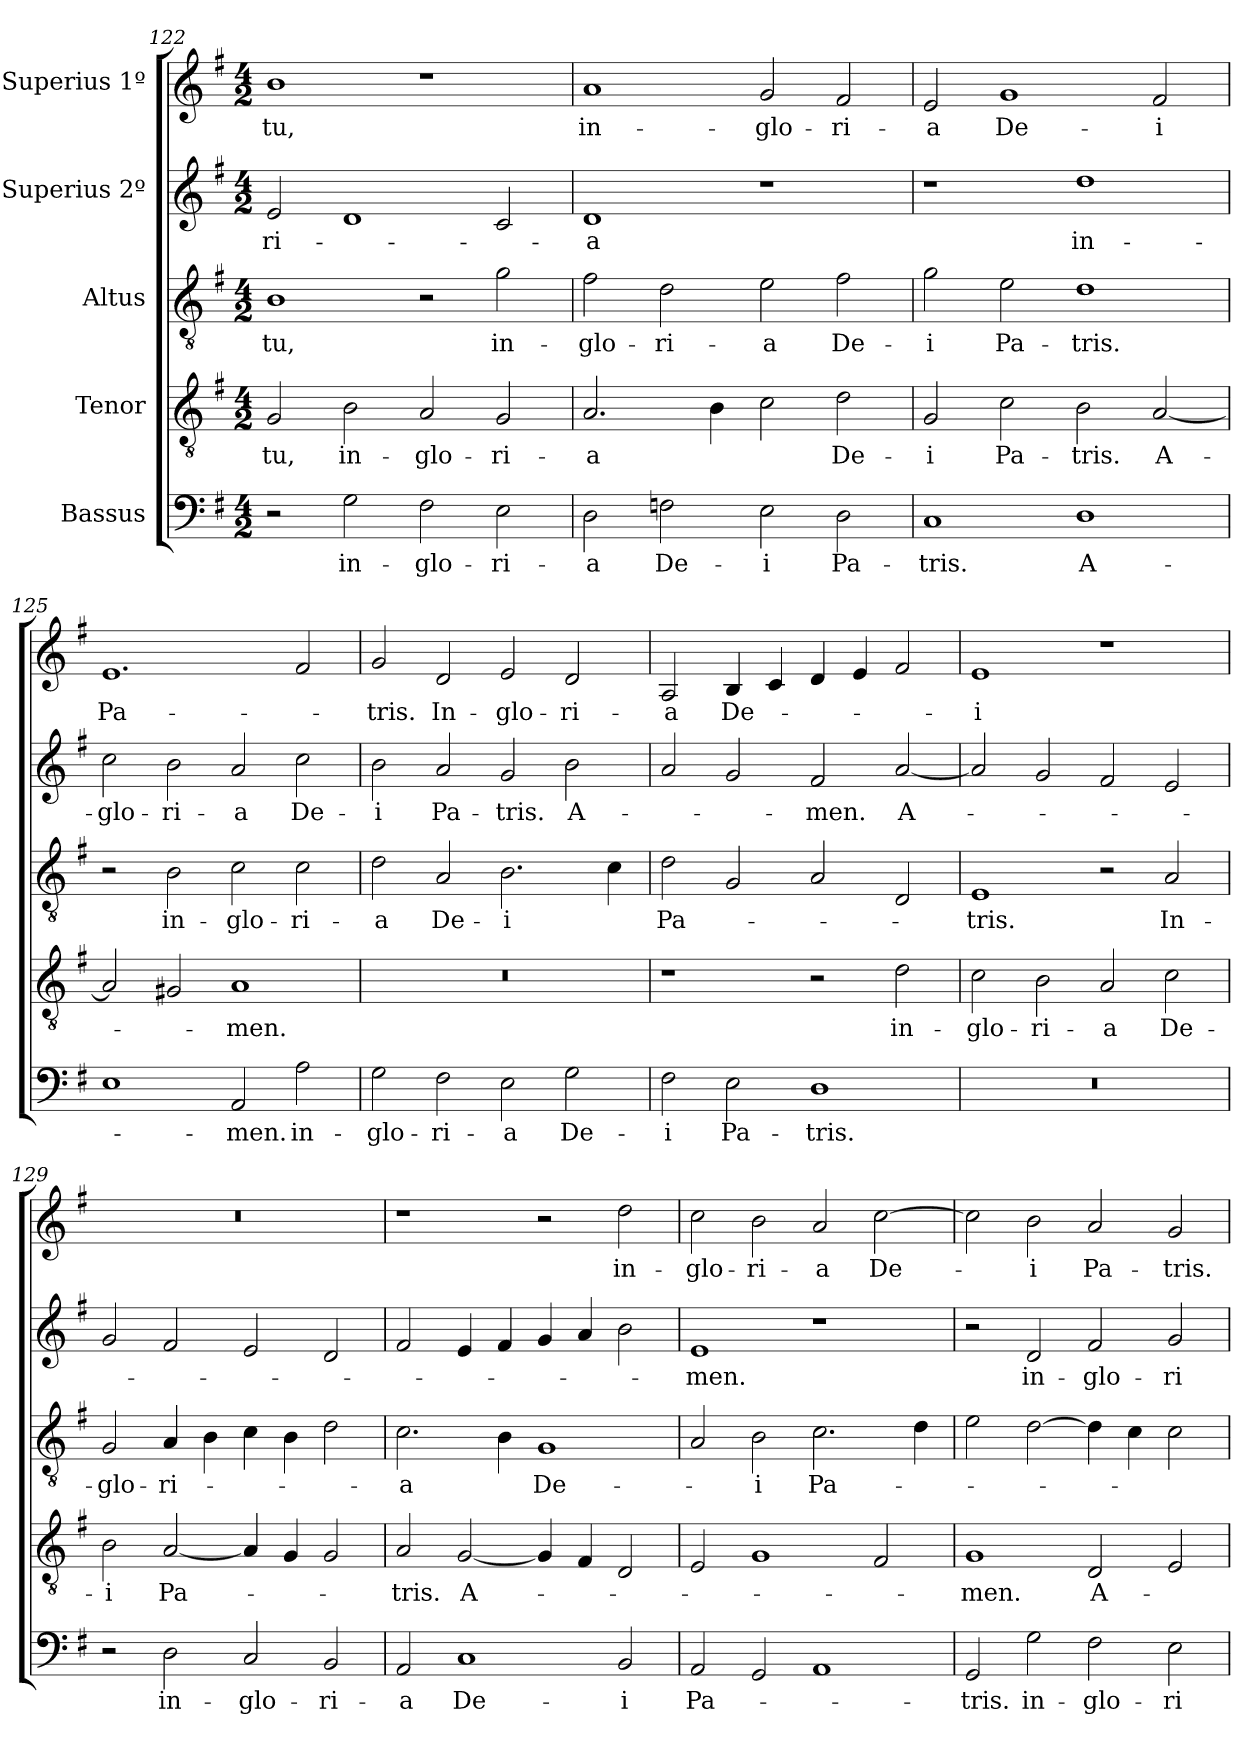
**kern	**text	**kern	**text	**kern	**text	**kern	**text	**kern	**text
*part5	*part5	*part4	*part4	*part3	*part3	*part2	*part2	*part1	*part1
*staff5	*staff5	*staff4	*staff4	*staff3	*staff3	*staff2	*staff2	*staff1	*staff1
*I"Bassus	*	*I"Tenor	*	*I"Altus	*	*I"Superius 2º	*	*I"Superius 1º	*
*clefF4	*	*clefGv2	*	*clefGv2	*	*clefG2	*	*clefG2	*
*k[f#]	*	*k[f#]	*	*k[f#]	*	*k[f#]	*	*k[f#]	*
*M4/2	*	*M4/2	*	*M4/2	*	*M4/2	*	*M4/2	*
=122	=122	=122	=122	=122	=122	=122	=122	=122	=122
2r	.	2G/	-tu,	1B\	-tu,	2e/	-ri-	1b\	-tu,
2G\	in-	2B\	in-	.	.	1d/	.	.	.
2F#\	glo-	2A/	glo-	2r	.	.	.	1r	.
2E\	-ri-	2G/	-ri-	2g\	in-	2c/	.	.	.
=123	=123	=123	=123	=123	=123	=123	=123	=123	=123
2D\	-a	2.A/	-a	2f#\	glo-	1d/	-a	1a/	in-
2Fn\	De-	.	.	2d\	-ri-	.	.	.	.
.	.	4B\	.	.	.	.	.	.	.
2E\	-i	2c\	.	2e\	-a	1r	.	2g/	glo-
2D\	Pa-	2d\	De-	2f#\	De-	.	.	2f#/	-ri-
=124	=124	=124	=124	=124	=124	=124	=124	=124	=124
1C/	-tris.	2G/	-i	2g\	-i	1r	.	2e/	-a
.	.	2c\	Pa-	2e\	Pa-	.	.	1g/	De-
1D\	A-	2B\	-tris.	1d\	-tris.	1dd\	in-	.	.
.	.	[2A/	A-	.	.	.	.	2f#/	-i
=125	=125	=125	=125	=125	=125	=125	=125	=125	=125
1E\	.	2A/]	.	2r	.	2cc\	glo-	1.e/	Pa-
.	.	2G#X/	.	2B\	in-	2b\	-ri-	.	.
2AA/	-men.	1A/	-men.	2c\	glo-	2a/	-a	.	.
2A\	in-	.	.	2c\	-ri-	2cc\	De-	2f#/	.
=126	=126	=126	=126	=126	=126	=126	=126	=126	=126
2G\	glo-	0r	.	2d\	-a	2b\	-i	2g/	-tris.
2F#\	-ri-	.	.	2A/	De-	2a/	Pa-	2d/	In-
2E\	-a	.	.	2.B\	-i	2g/	-tris.	2e/	glo-
2G\	De-	.	.	.	.	2b\	A-	2d/	-ri-
.	.	.	.	4c\	.	.	.	.	.
=127	=127	=127	=127	=127	=127	=127	=127	=127	=127
2F#\	-i	1r	.	2d\	Pa-	2a/	.	2A/	-a
2E\	Pa-	.	.	2G/	.	2g/	.	4B/	De-
.	.	.	.	.	.	.	.	4c/	.
1D\	-tris.	2r	.	2A/	.	2f#/	-men.	4d/	.
.	.	.	.	.	.	.	.	4e/	.
.	.	2d\	in-	2D/	.	[2a/	A-	2f#/	.
=128	=128	=128	=128	=128	=128	=128	=128	=128	=128
0r	.	2c\	glo-	1E/	-tris.	2a/]	.	1e/	-i
.	.	2B\	-ri-	.	.	2g/	.	.	.
.	.	2A/	-a	2r	.	2f#/	.	1r	.
.	.	2c\	De-	2A/	In-	2e/	.	.	.
=129	=129	=129	=129	=129	=129	=129	=129	=129	=129
2r	.	2B\	-i	2G/	glo-	2g/	.	0r	.
2D\	in-	[2A/	Pa-	4A/	-ri-	2f#/	.	.	.
.	.	.	.	4B\	.	.	.	.	.
2C/	glo-	4A/]	.	4c\	.	2e/	.	.	.
.	.	4G/	.	4B\	.	.	.	.	.
2BB/	-ri-	2G/	.	2d\	.	2d/	.	.	.
=130	=130	=130	=130	=130	=130	=130	=130	=130	=130
2AA/	-a	2A/	-tris.	2.c\	-a	2f#/	.	1r	.
1C/	De-	[2G/	A-	.	.	4e/	.	.	.
.	.	.	.	4B\	.	4f#/	.	.	.
.	.	4G/]	.	1G/	De-	4g/	.	2r	.
.	.	4F#/	.	.	.	4a/	.	.	.
2BB/	-i	2D/	.	.	.	2b\	.	2dd\	in-
=131	=131	=131	=131	=131	=131	=131	=131	=131	=131
2AA/	Pa-	2E/	.	2A/	.	1e/	-men.	2cc\	glo-
2GG/	.	1G/	.	2B\	-i	.	.	2b\	-ri-
1AA/	.	.	.	2.c\	Pa-	1r	.	2a/	-a
.	.	2F#/	.	.	.	.	.	[2cc\	De-
.	.	.	.	4d\	.	.	.	.	.
=132	=132	=132	=132	=132	=132	=132	=132	=132	=132
2GG/	-tris.	1G/	-men.	2e\	.	2r	.	2cc\]	.
2G\	in-	.	.	[2d\	.	2d/	in-	2b\	-i
2F#\	glo-	2D/	A-	4d\]	.	2f#/	glo-	2a/	Pa-
.	.	.	.	4c\	.	.	.	.	.
2E\	-ri-	2E/	.	2c\	.	2g/	-ri-	2g/	-tris.
=	=	=	=	=	=	=	=	=	=
*-	*-	*-	*-	*-	*-	*-	*-	*-	*-
